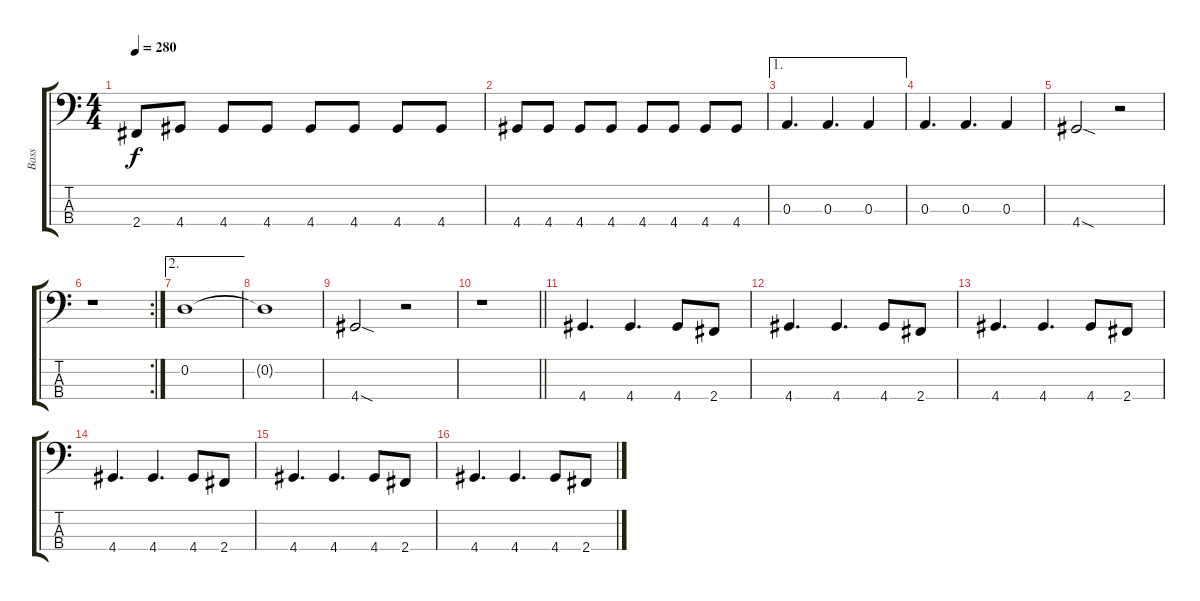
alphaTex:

\track ("Bass" "Bass") {instrument electricbasspick}
\staff {score tabs}
\tuning (G2 D2 A1 E1) {hide}
\ts (4 4)
\tempo 280
\clef f4
\ks c
2.4.8{dy f} 4.4.8 4.4.8 4.4.8 4.4.8 4.4.8 4.4.8 4.4.8 |
4.4.8 4.4.8 4.4.8 4.4.8 4.4.8 4.4.8 4.4.8 4.4.8 |
\ae 1
0.3.4{d} 0.3.4{d} 0.3.4 |
0.3.4{d} 0.3.4{d} 0.3.4 |
4.4{sod}.2 r.2 |
\rc 2
r.1 |
\ae 2
0.2.1 |
0.2{t}.1 |
4.4{sod}.2 r.2 |
\barLineRight lightlight
r.1 |
4.4.4{d} 4.4.4{d} 4.4.8 2.4.8 |
4.4.4{d} 4.4.4{d} 4.4.8 2.4.8 |
4.4.4{d} 4.4.4{d} 4.4.8 2.4.8 |
4.4.4{d} 4.4.4{d} 4.4.8 2.4.8 |
4.4.4{d} 4.4.4{d} 4.4.8 2.4.8 |
4.4.4{d} 4.4.4{d} 4.4.8 2.4.8
